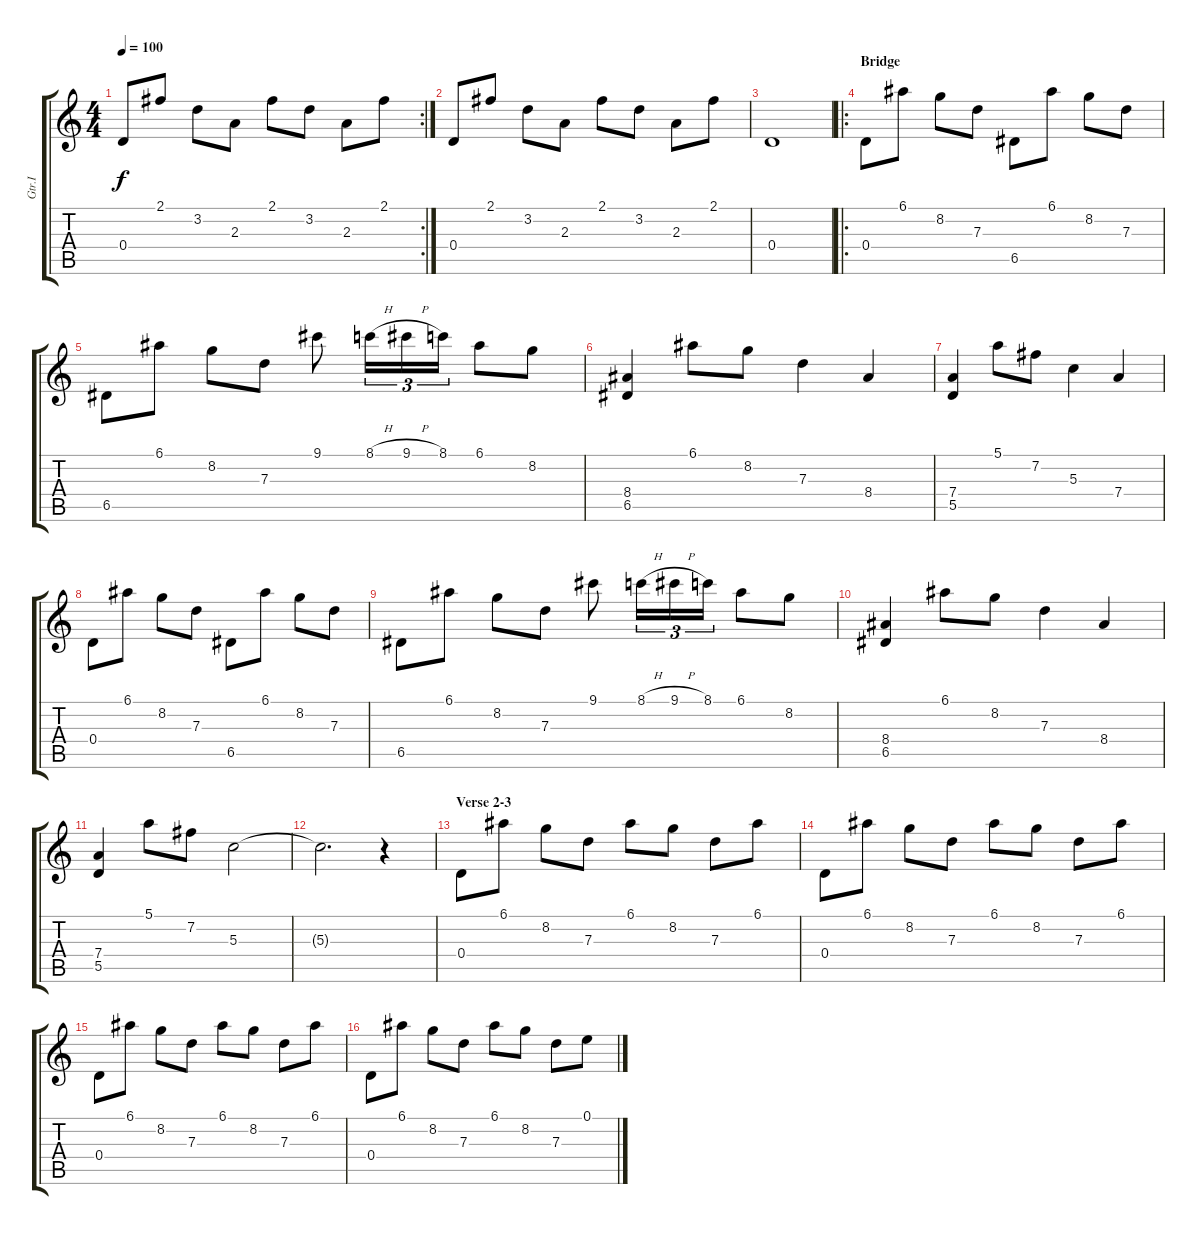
\track ("Gtr.I" "Gtr.I") {instrument overdrivenguitar}
\staff {score tabs}
\tuning (E4 B3 G3 D3 A2 E2) {hide}
\rc 2
\ts (4 4)
\tempo 100
\clef g2
\ks c
0.4.8{dy f} 2.1.8 3.2.8 2.3.8 2.1.8 3.2.8 2.3.8 2.1.8 |
0.4.8 2.1.8 3.2.8 2.3.8 2.1.8 3.2.8 2.3.8 2.1.8 |
0.4.1 |
\ro
\section ("" "Bridge")
0.4.8 6.1.8 8.2.8 7.3.8 6.5.8 6.1.8 8.2.8 7.3.8 |
6.5.8 6.1.8 8.2.8 7.3.8 9.1.8 8.1{h}.16{tu (3 2)} 9.1{h}.16{tu (3 2)} 8.1.16{tu (3 2)} 6.1.8 8.2.8 |
(8.4 6.5).4 6.1.8 8.2.8 7.3.4 8.4.4 |
(7.4 5.5).4 5.1.8 7.2.8 5.3.4 7.4.4 |
0.4.8 6.1.8 8.2.8 7.3.8 6.5.8 6.1.8 8.2.8 7.3.8 |
6.5.8 6.1.8 8.2.8 7.3.8 9.1.8 8.1{h}.16{tu (3 2)} 9.1{h}.16{tu (3 2)} 8.1.16{tu (3 2)} 6.1.8 8.2.8 |
(8.4 6.5).4 6.1.8 8.2.8 7.3.4 8.4.4 |
(7.4 5.5).4 5.1.8 7.2.8 5.3.2 |
5.3{t}.2{d} r.4 |
\section ("" "Verse 2-3")
0.4.8 6.1.8 8.2.8 7.3.8 6.1.8 8.2.8 7.3.8 6.1.8 |
0.4.8 6.1.8 8.2.8 7.3.8 6.1.8 8.2.8 7.3.8 6.1.8 |
0.4.8 6.1.8 8.2.8 7.3.8 6.1.8 8.2.8 7.3.8 6.1.8 |
0.4.8 6.1.8 8.2.8 7.3.8 6.1.8 8.2.8 7.3.8 0.1.8
